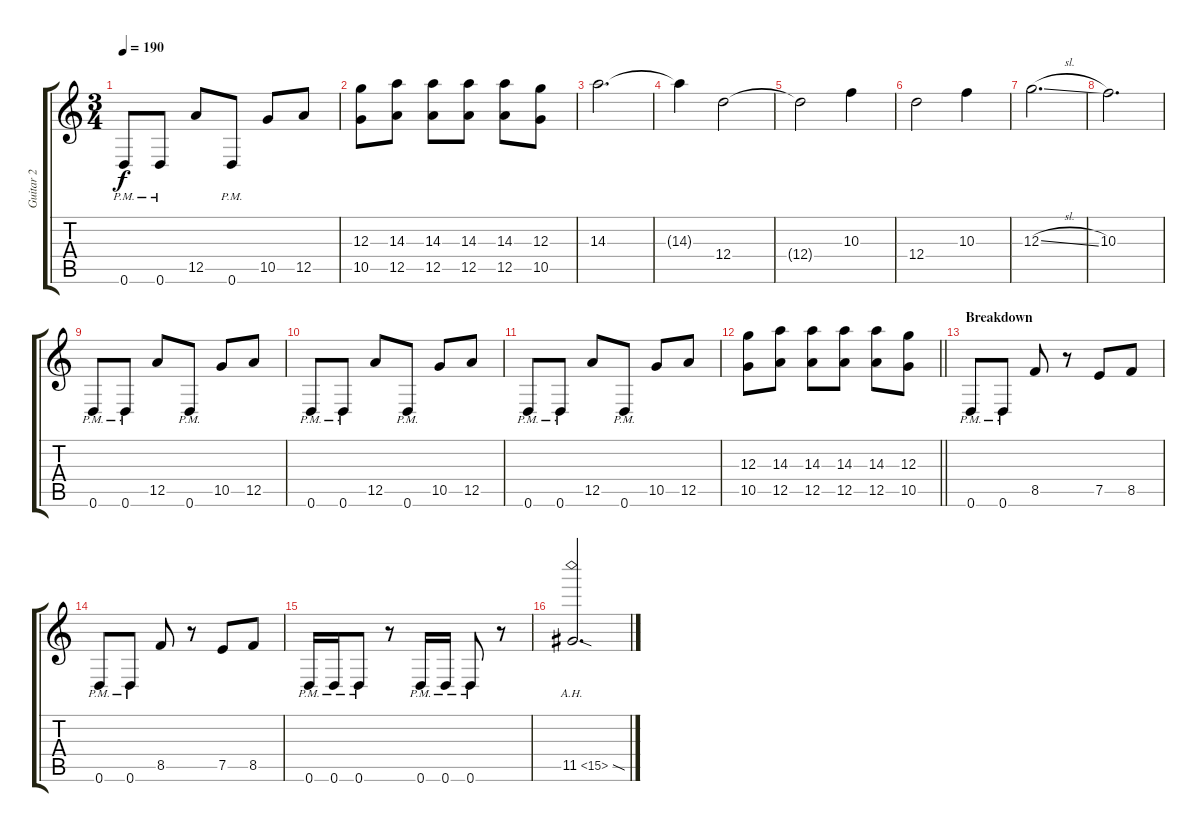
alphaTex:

\track ("Guitar 2" "Guitar 2") {instrument distortionguitar}
\staff {score tabs}
\tuning (E4 B3 G3 D3 A2 D2) {hide}
\ts (3 4)
\tempo 190
\clef g2
\ks c
0.6{pm}.8{dy f} 0.6{pm}.8 12.5.8 0.6{pm}.8 10.5.8 12.5.8 |
(12.3 10.5).8 (14.3 12.5).8 (14.3 12.5).8 (14.3 12.5).8 (14.3 12.5).8 (12.3 10.5).8 |
14.3.2{d} |
14.3{t}.4 12.4.2 |
12.4{t}.2 10.3.4 |
12.4.2 10.3.4 |
12.3{sl}.2{d} |
10.3.2{d} |
0.6{pm}.8 0.6{pm}.8 12.5.8 0.6{pm}.8 10.5.8 12.5.8 |
0.6{pm}.8 0.6{pm}.8 12.5.8 0.6{pm}.8 10.5.8 12.5.8 |
0.6{pm}.8 0.6{pm}.8 12.5.8 0.6{pm}.8 10.5.8 12.5.8 |
\barLineRight lightlight
(12.3 10.5).8 (14.3 12.5).8 (14.3 12.5).8 (14.3 12.5).8 (14.3 12.5).8 (12.3 10.5).8 |
\section ("" "Breakdown")
0.6{pm}.8 0.6{pm}.8 8.5.8 r.8 7.5.8 8.5.8 |
0.6{pm}.8 0.6{pm}.8 8.5.8 r.8 7.5.8 8.5.8 |
0.6{pm}.16 0.6{pm}.16 0.6{pm}.8 r.8 0.6{pm}.16 0.6{pm}.16 0.6{pm}.8 r.8 |
11.5{ah 4 sod}.2{d}
